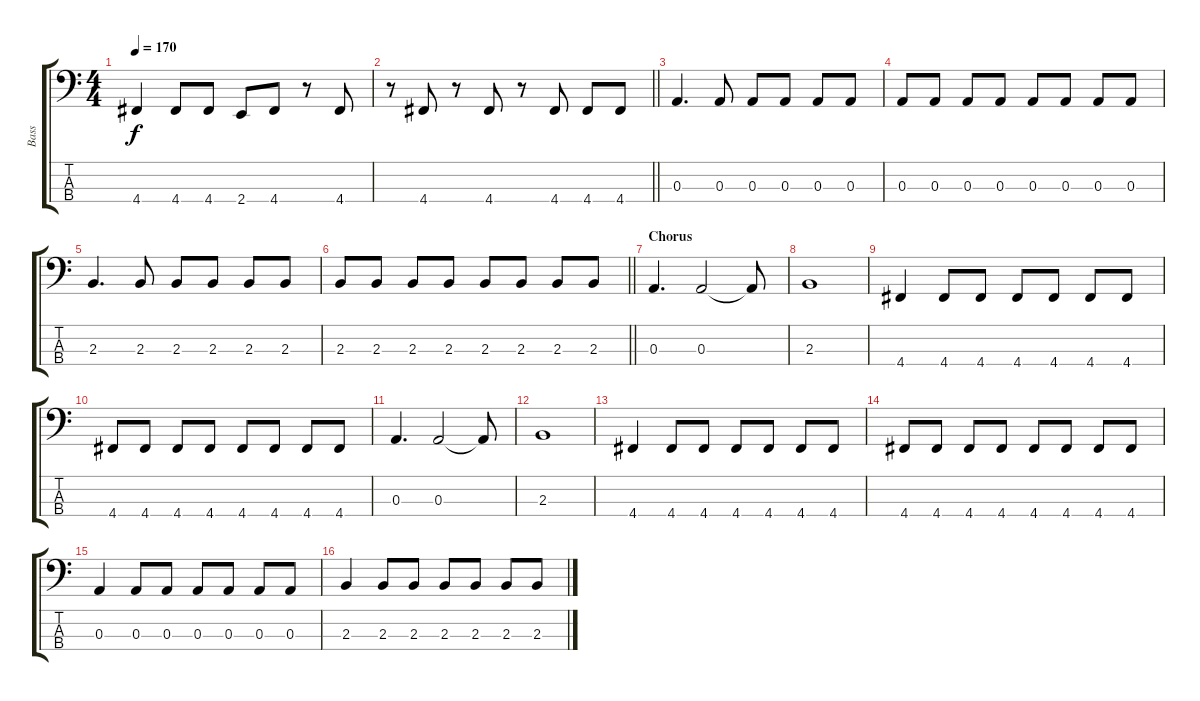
\track ("Bass" "Bass") {instrument electricbassfinger}
\staff {score tabs}
\tuning (G2 D2 A1 D1) {hide}
\ts (4 4)
\tempo 170
\clef f4
\ks c
4.4.4{dy f} 4.4.8 4.4.8 2.4.8 4.4.8 r.8 4.4.8 |
\barLineRight lightlight
r.8 4.4.8 r.8 4.4.8 r.8 4.4.8 4.4.8 4.4.8 |
0.3.4{d} 0.3.8 0.3.8 0.3.8 0.3.8 0.3.8 |
0.3.8 0.3.8 0.3.8 0.3.8 0.3.8 0.3.8 0.3.8 0.3.8 |
2.3.4{d} 2.3.8 2.3.8 2.3.8 2.3.8 2.3.8 |
\barLineRight lightlight
2.3.8 2.3.8 2.3.8 2.3.8 2.3.8 2.3.8 2.3.8 2.3.8 |
\section ("" "Chorus")
0.3.4{d} 0.3.2 0.3{t}.8 |
2.3.1 |
4.4.4 4.4.8 4.4.8 4.4.8 4.4.8 4.4.8 4.4.8 |
4.4.8 4.4.8 4.4.8 4.4.8 4.4.8 4.4.8 4.4.8 4.4.8 |
0.3.4{d} 0.3.2 0.3{t}.8 |
2.3.1 |
4.4.4 4.4.8 4.4.8 4.4.8 4.4.8 4.4.8 4.4.8 |
4.4.8 4.4.8 4.4.8 4.4.8 4.4.8 4.4.8 4.4.8 4.4.8 |
0.3.4 0.3.8 0.3.8 0.3.8 0.3.8 0.3.8 0.3.8 |
2.3.4 2.3.8 2.3.8 2.3.8 2.3.8 2.3.8 2.3.8
